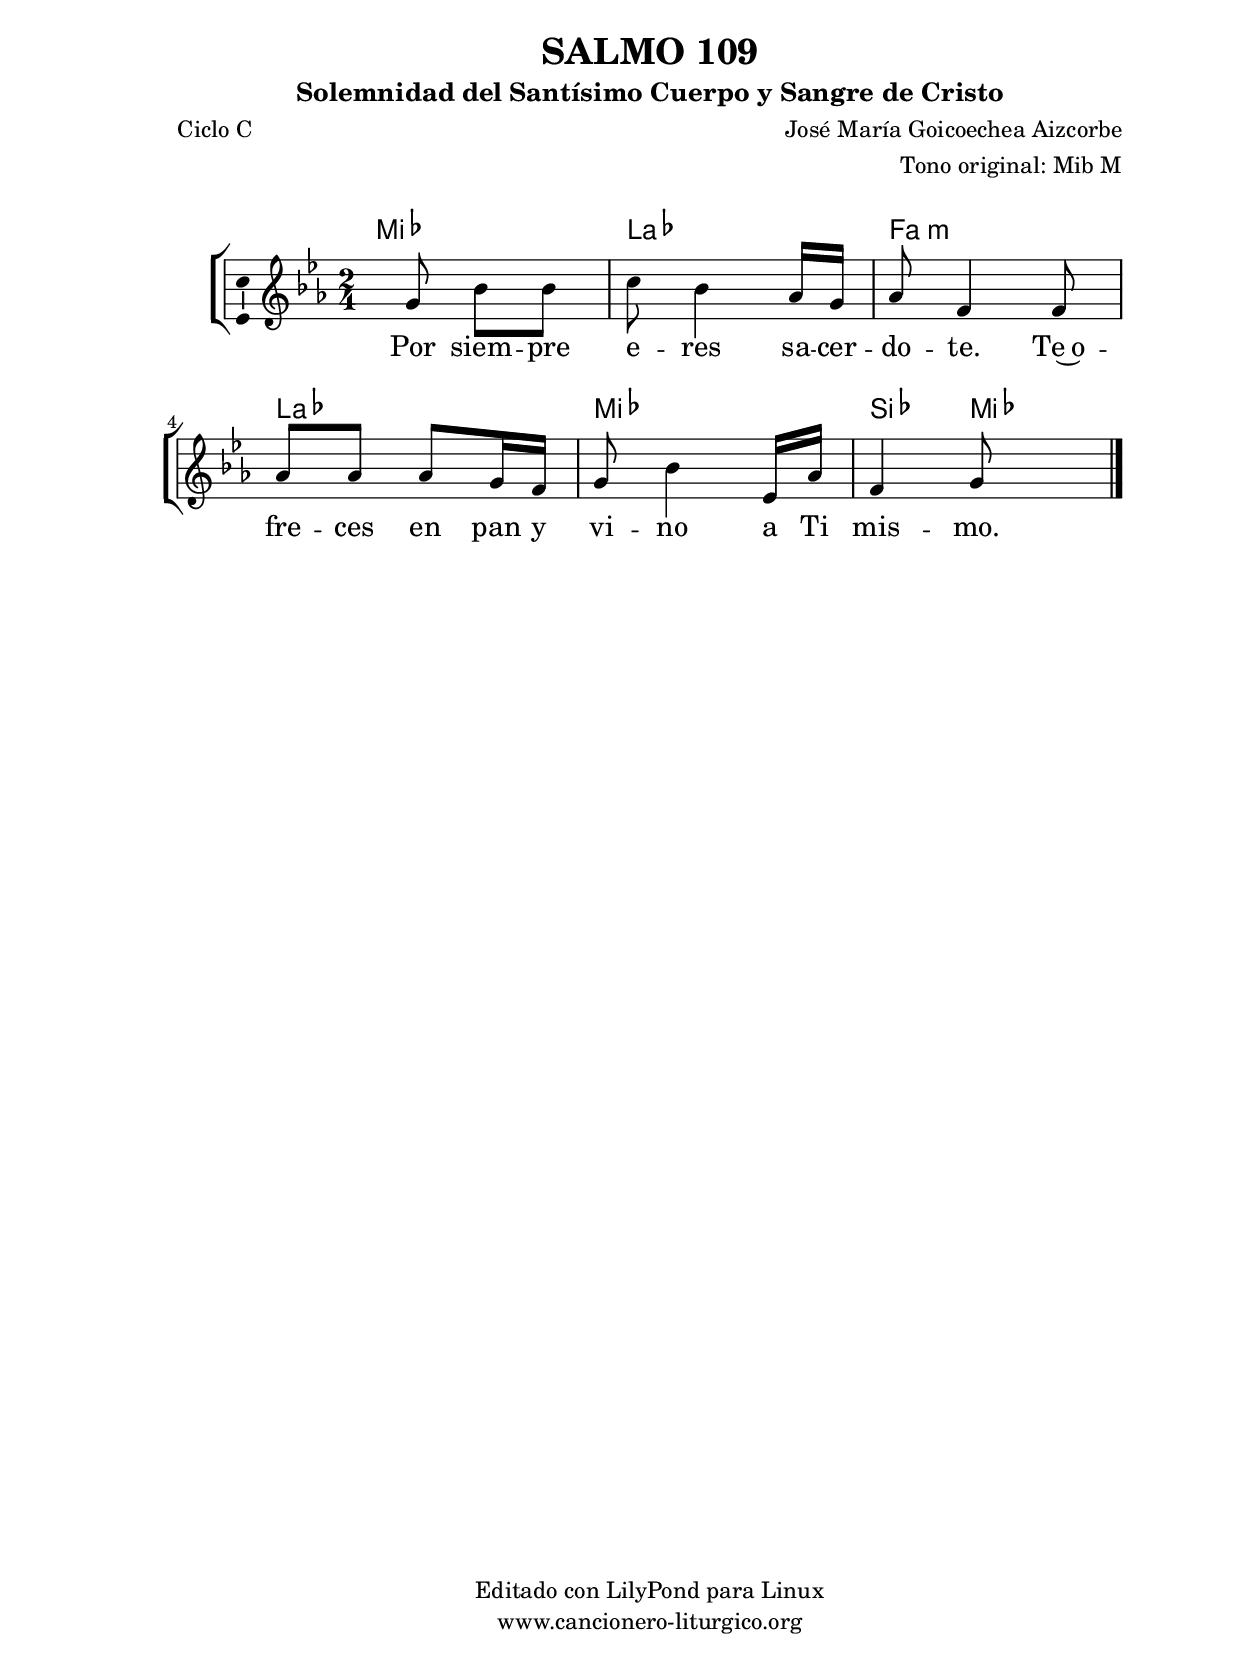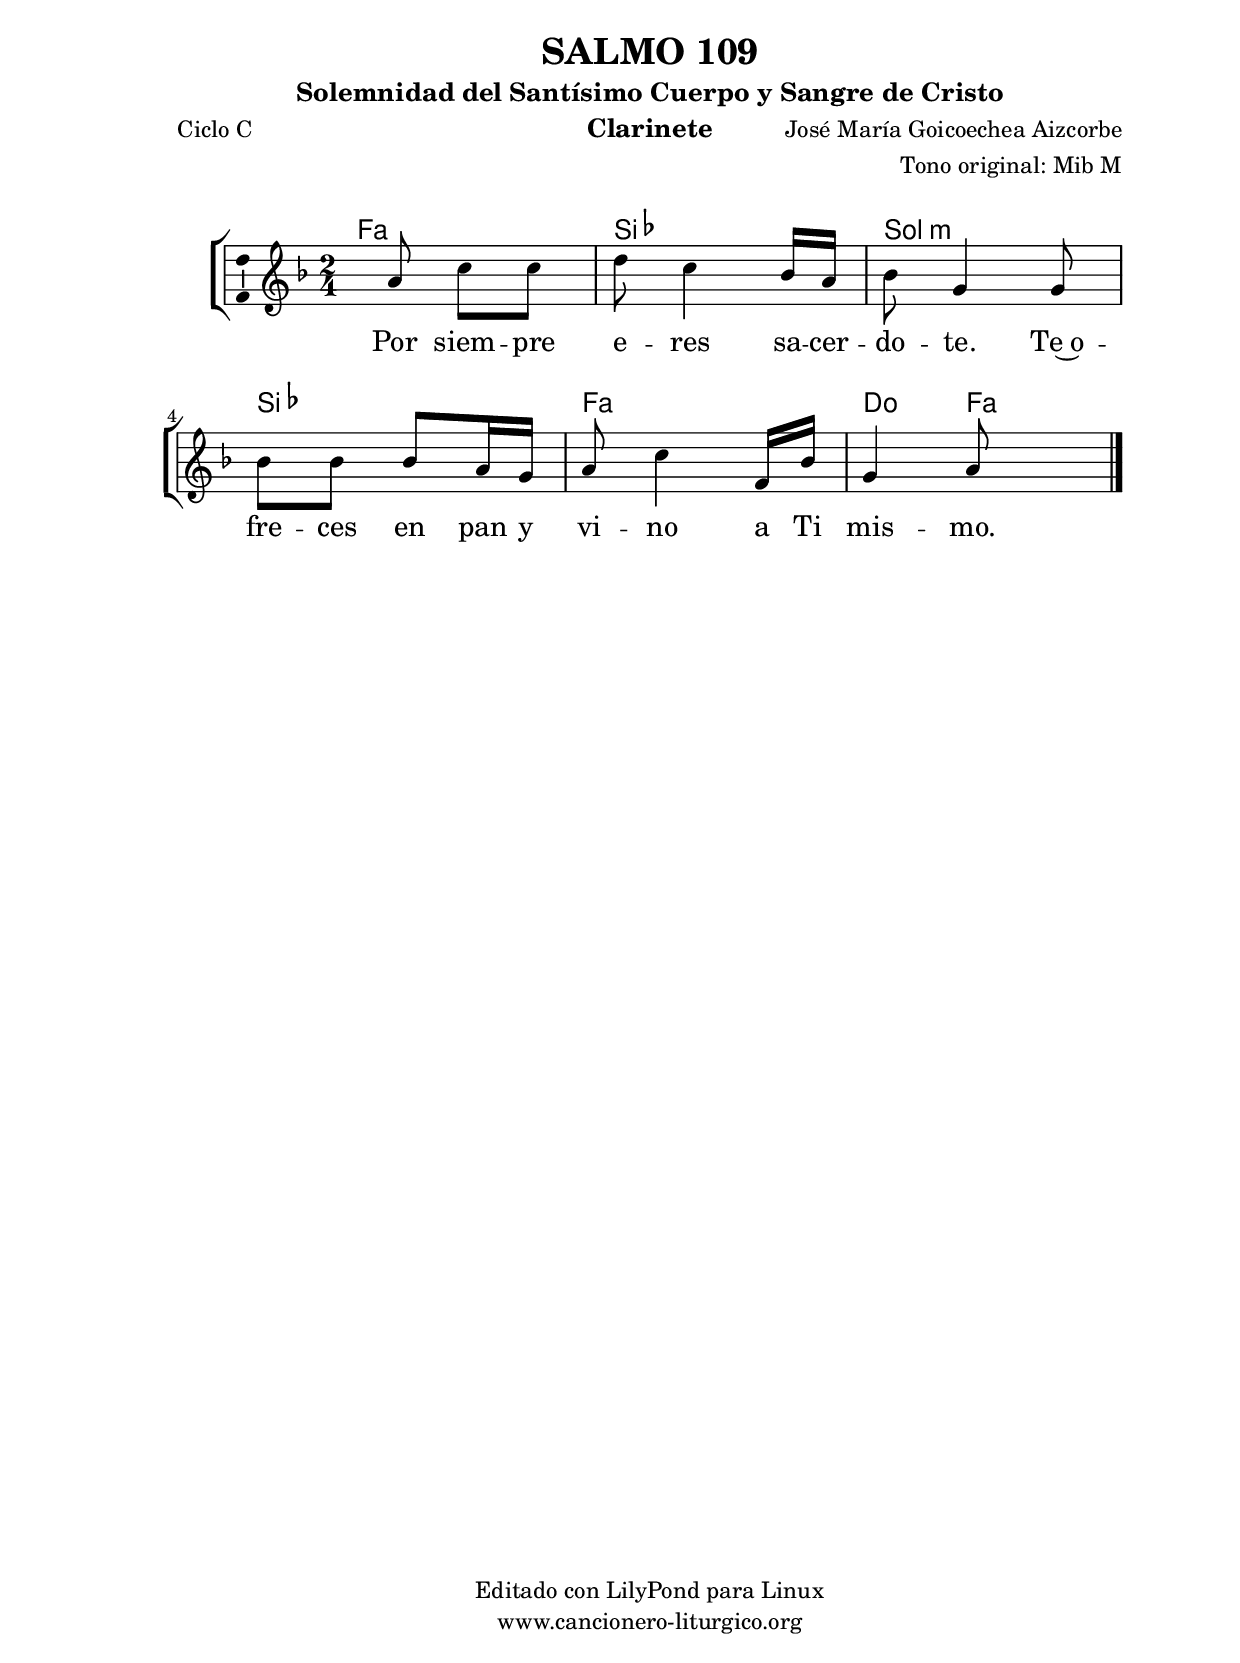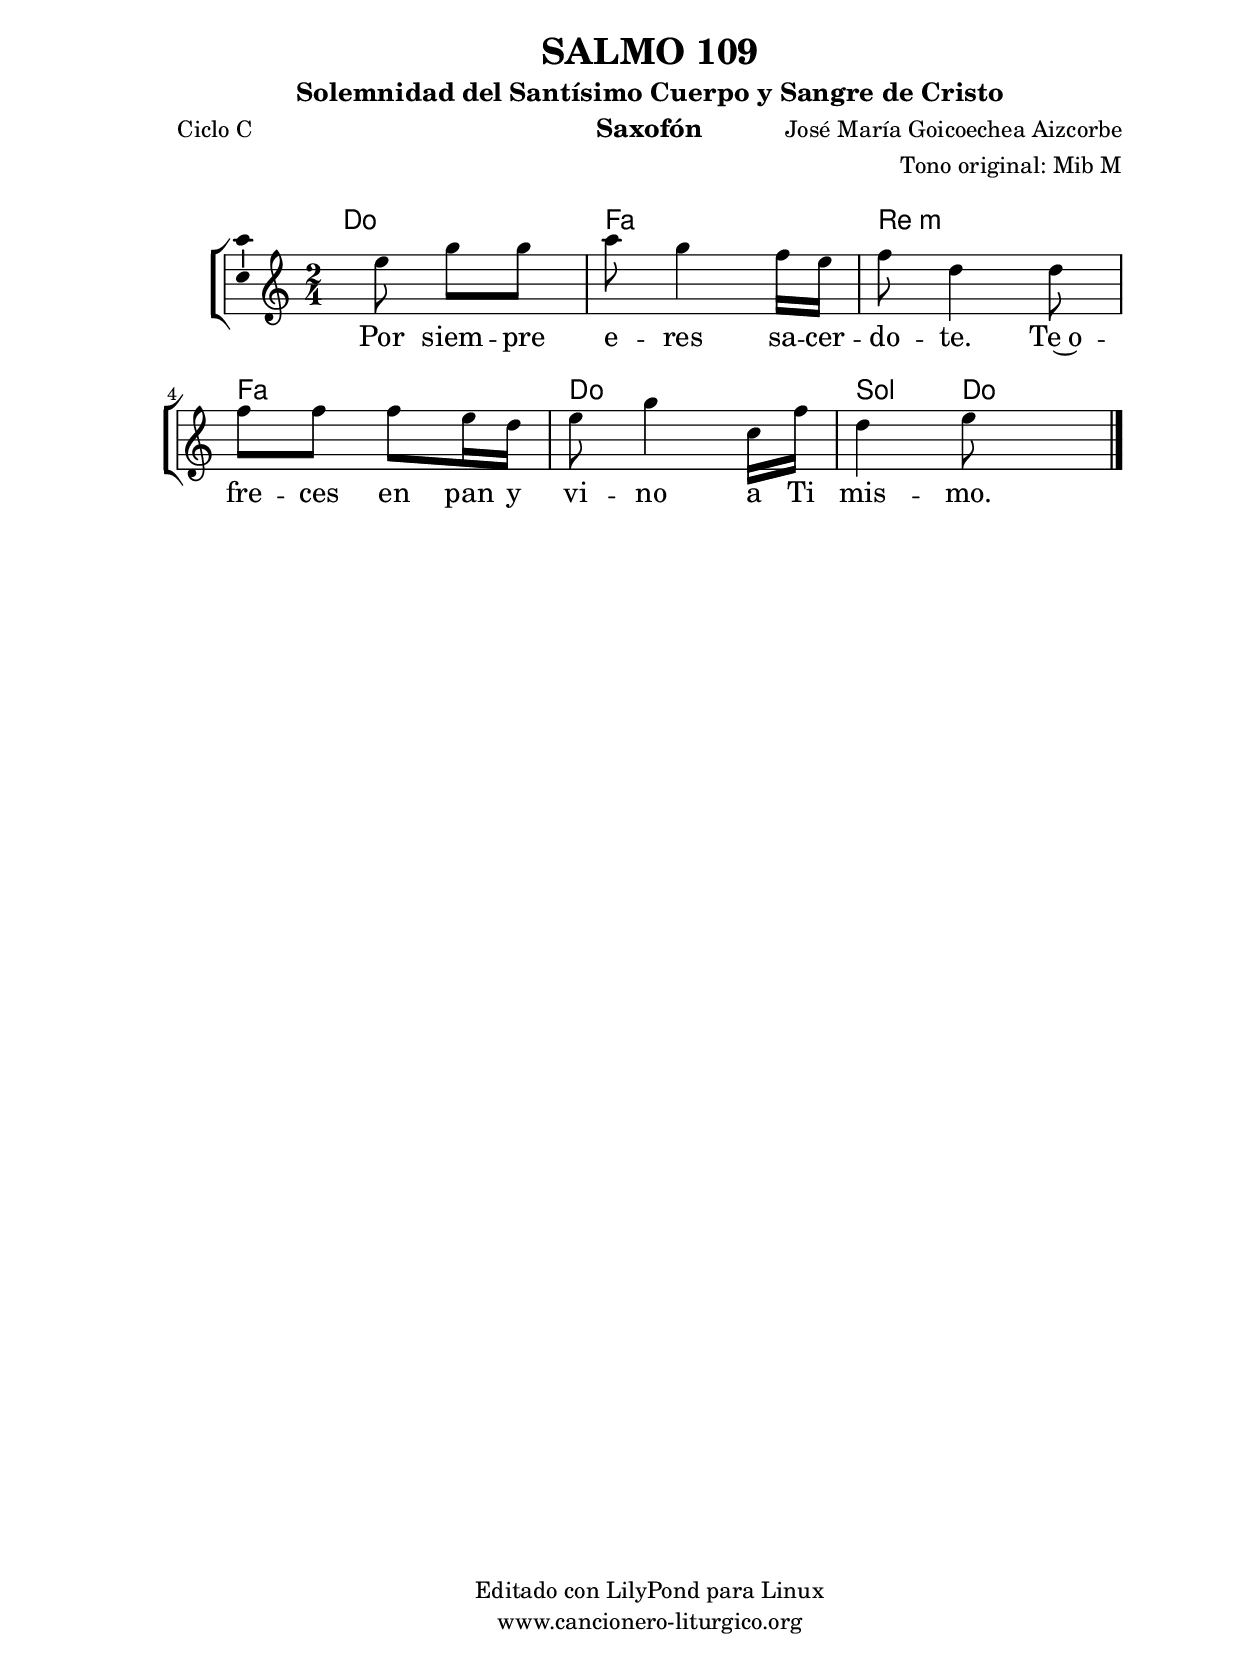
%
%para convertir .midi en .wav:
%timidity filename.midi -Ow -o finename.wav
%
%
%Para convertir de .wav a .mp3:
%lame -h -m j filename.wav
%
%
%para escuchar el midi:
%timidity nombrefichero.midi
%


%versión de lilypond para la que se ha escrito esta partitura:
\version "2.16.0"

	%Tamaño papel
	#(set-default-paper-size "a4")
	%Tamaño partitura
	#(set-global-staff-size 20)
	%No responde al pulsar sobre una nota
	#(ly:set-option 'point-and-click #f)

%parámetros del encabezamiento:
\header {
	title = "SALMO 109"
	subtitle = "Solemnidad del Santísimo Cuerpo y Sangre de Cristo"
	composer = "José María Goicoechea Aizcorbe"
	poet = "Ciclo C"
	meter = ""
	arranger = "Tono original: Mib M"
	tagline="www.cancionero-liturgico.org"
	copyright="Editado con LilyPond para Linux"
	tiempo = "Ordinario"
	usos = "Salmo"
	letra = "Por siempre eres sacerdote. Te ofreces en pan y vino a Ti mismo."
	}

%parámetros asociados al papel:
\paper  {
	oddHeaderMarkup = \markup {\fill-line { \on-the-fly #not-first-page \fromproperty #'header:title \on-the-fly #not-first-page \fromproperty #'header:composer }}
	evenHeaderMarkup = \markup {\fill-line { \fromproperty #'header:composer \fromproperty #'header:title }}
	#(set-paper-size "a4")
	print-page-number = ##f
	first-page-number = 1
	print-first-page-number = ##f
%	head-separation = 3.0 \cm
	top-margin = 2.0 \cm
	bottom-margin = 0.5\cm
%%%	bottom-margin = -1.0\cm
	left-margin = 3.0 \cm
	line-width = 16.0 \cm 
	indent = 8\mm
	interscoreline = 2.\mm
	between-system-space = 15\mm
%	para que las partituras no llenen la hoja:
	ragged-bottom = ##t
%	idem para la última hoja:
	ragged-last-bottom = ##f
%	para que las partituras llenen el ancho del papel:
	ragged-last = ##f
	after-title-space = 2.5 \cm
%page-count=1
%system-count=1

	%Flexible Vertical Spacing
%	markup-markup-spacing =
%	#'((basic-distance . 15) (minimum-distance . 15) (padding . 3))
	markup-system-spacing =
	#'((basic-distance . 15) (minimum-distance . 15) (padding . 3))
	system-system-spacing =
	#'((basic-distance . 15) (minimum-distance . 15) (padding . 3))
	score-system-spacing =
	#'((basic-distance . 15) (minimum-distance . 15) (padding . 5))
%	top-system-spacing = % header
%	#'((basic-distance . 8) (minimum-distance . 0) (padding . 3))
%	top-markup-spacing =
%	#'((basic-distance . 20) (minimum-distance . 20) (padding . 3))
	last-bottom-spacing = % footer
	#'((basic-distance . 5) (minimum-distance . 5) (padding . 3))
%	score-markup-spacing =
%	#'((basic-distance . 16) (minimum-distance . 13) (padding . 3))

	}


%parámetros que afectan a toda la partitura:
global =  {
	%clave de sol (G):
	\clef G
	%armadura:
%	\transpose d ees
	\key ees \major
	\tempo 4=80
	\set Score.tempoHideNote = ##t
	}


acordes = {
	\italianChords
	\chordmode {
%	\transpose d ees
{

ees2 aes f:m aes ees bes4 ees
	}
	}
}


melodia = 
%	\transpose d ees
{
	\relative c''{

\time 2/4

s8 g8 bes bes
c8 bes4 aes16 g
aes8 f4 f8
aes8 aes aes g16 f
g8 bes4 ees,16 aes
f4 g8 s8

	\bar "|."
	}
	}


texto = \lyricmode {
Por siem -- pre e -- res sa -- cer -- do -- te.
Te~o -- fre -- ces en pan y vi -- no a Ti mis -- mo.
	}


acordesStaff = \context ChordNames = acordesStaff <<
	\set chordChanges = ##t
	\acordes
	>>


vozStaff = \context Voice = vozStaff
\with {\consists "Ambitus_engraver"}
<<
%	\set Staff.instrumentName = ""
%	\set Staff.shortInstrumentName = ""
%	\set Staff.midiInstrument = #"clarinet"
%	\set Staff.midiInstrument = #"cello"
%	\set Staff.midiInstrument = #"flute"
	\set Staff.midiInstrument = #"electric guitar (jazz)"
%	\set Staff.midiInstrument = #"english horn"
%	\set Staff.midiInstrument = #"violin"
%	\set Staff.midiInstrument = #"glockenspiel"
	\set Staff.midiMinimumVolume = #0.7
	\set Staff.midiMaximumVolume = #0.9
	\global
	\melodia
	>>


textoStaff = \context Lyrics = textoStaff <<
	\lyricsto vozStaff \texto
	>>

\book {
	\score {
		\context ChoirStaff {
			\override StaffGroup.SystemStartBracket #'collapse-height = #1
			\override Score.SystemStartBar #'collapse-height = #1
			<<
			\acordesStaff
			\vozStaff
			\textoStaff
			>>
			}
		\layout {
	    		\context {
				\Lyrics
				\override LyricText #'font-size = #2
				}
	   		 \context {
				\Score
				%fontSize = #3
				\override StaffSymbol #'staff-space = #(magstep +3)
				%\override Beam #'thickness = #0.55
				%\override SpacingSpanner #'spacing-increment = #1.0
				%\override Slur #'height-limit = #1.5
				}
			}
		}
	\score {
		\unfoldRepeats
		\context ChoirStaff {
			<<
			\acordesStaff
			\vozStaff
			>>
			}
		\midi {
	  		\context {
	  			\Score
				tempoWholesPerMinute = #(ly:make-moment 70 4)
				}
			}
		}
	}

%Partitura para clarinete
#(define output-suffix "C")
\book {
	\header{
		instrument = "Clarinete"
		}
	\score {
		\context ChoirStaff {
			\override StaffGroup.SystemStartBracket #'collapse-height = #1
			\override Score.SystemStartBar #'collapse-height = #1
\transpose c d
			<<
			\acordesStaff
			\vozStaff
			\textoStaff
			>>
			}
		\layout {
	    		\context {
				\Lyrics
				\override LyricText #'font-size = #2
				}
	   		 \context {
				\Score
				%fontSize = #3
				\override StaffSymbol #'staff-space = #(magstep +3)
				%\override Beam #'thickness = #0.55
				%\override SpacingSpanner #'spacing-increment = #1.0
				%\override Slur #'height-limit = #1.5
				}
			}
		}
	}

%Partitura para saxofón
#(define output-suffix "S")
\book {
	\header{
		instrument = "Saxofón"
		}
	\score {
		\context ChoirStaff {
			\override StaffGroup.SystemStartBracket #'collapse-height = #1
			\override Score.SystemStartBar #'collapse-height = #1
\transpose c a
			<<
			\acordesStaff
			\vozStaff
			\textoStaff
			>>
			}
		\layout {
	    		\context {
				\Lyrics
				\override LyricText #'font-size = #2
				}
	   		 \context {
				\Score
				%fontSize = #3
				\override StaffSymbol #'staff-space = #(magstep +3)
				%\override Beam #'thickness = #0.55
				%\override SpacingSpanner #'spacing-increment = #1.0
				%\override Slur #'height-limit = #1.5
				}
			}
		}
	}

